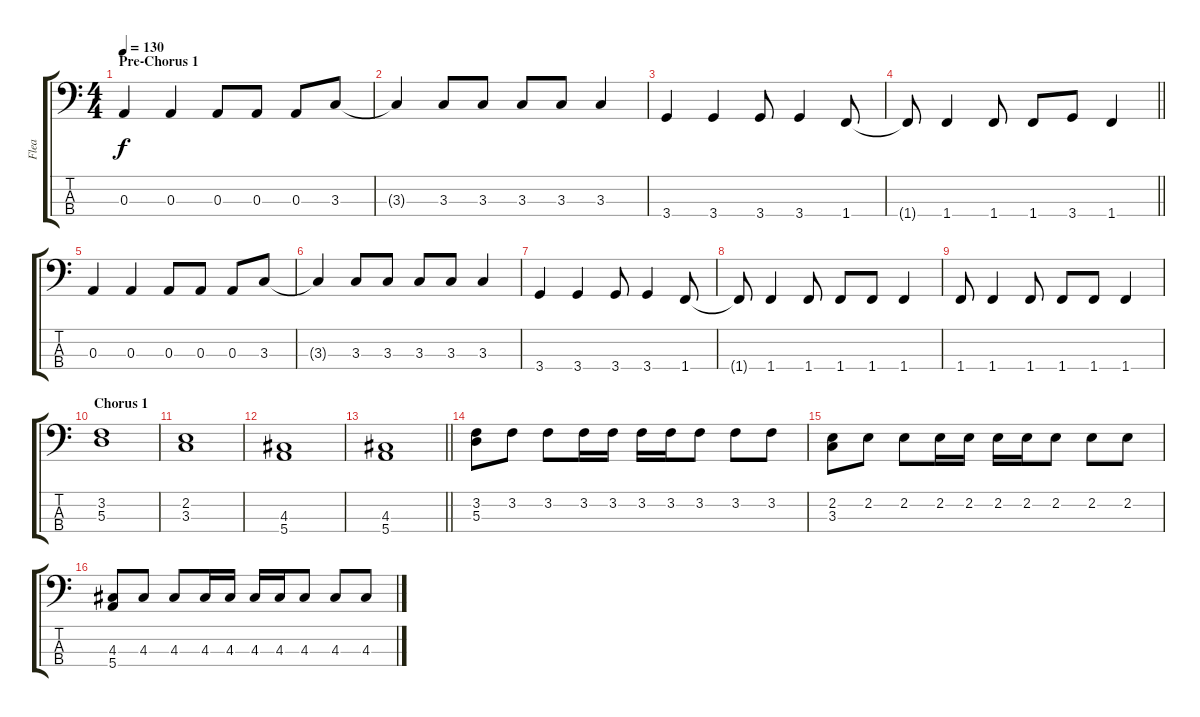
\track ("Flea" "Flea") {instrument electricbassfinger}
\staff {score tabs}
\tuning (G2 D2 A1 E1) {hide}
\ts (4 4)
\section ("" "Pre-Chorus 1")
\tempo 130
\clef f4
\ks c
0.3.4{dy f} 0.3.4 0.3.8 0.3.8 0.3.8 3.3.8 |
3.3{t}.4 3.3.8 3.3.8 3.3.8 3.3.8 3.3.4 |
3.4.4 3.4.4 3.4.8 3.4.4 1.4.8 |
\barLineRight lightlight
1.4{t}.8 1.4.4 1.4.8 1.4.8 3.4.8 1.4.4 |
0.3.4 0.3.4 0.3.8 0.3.8 0.3.8 3.3.8 |
3.3{t}.4 3.3.8 3.3.8 3.3.8 3.3.8 3.3.4 |
3.4.4 3.4.4 3.4.8 3.4.4 1.4.8 |
1.4{t}.8 1.4.4 1.4.8 1.4.8 1.4.8 1.4.4 |
1.4.8 1.4.4 1.4.8 1.4.8 1.4.8 1.4.4 |
\section ("" "Chorus 1")
(3.2 5.3).1 |
(2.2 3.3).1 |
(4.3 5.4).1 |
\barLineRight lightlight
(4.3 5.4).1 |
(3.2 5.3).8 3.2.8 3.2.8 3.2.16 3.2.16 3.2.16 3.2.16 3.2.8 3.2.8 3.2.8 |
(2.2 3.3).8 2.2.8 2.2.8 2.2.16 2.2.16 2.2.16 2.2.16 2.2.8 2.2.8 2.2.8 |
(4.3 5.4).8 4.3.8 4.3.8 4.3.16 4.3.16 4.3.16 4.3.16 4.3.8 4.3.8 4.3.8
